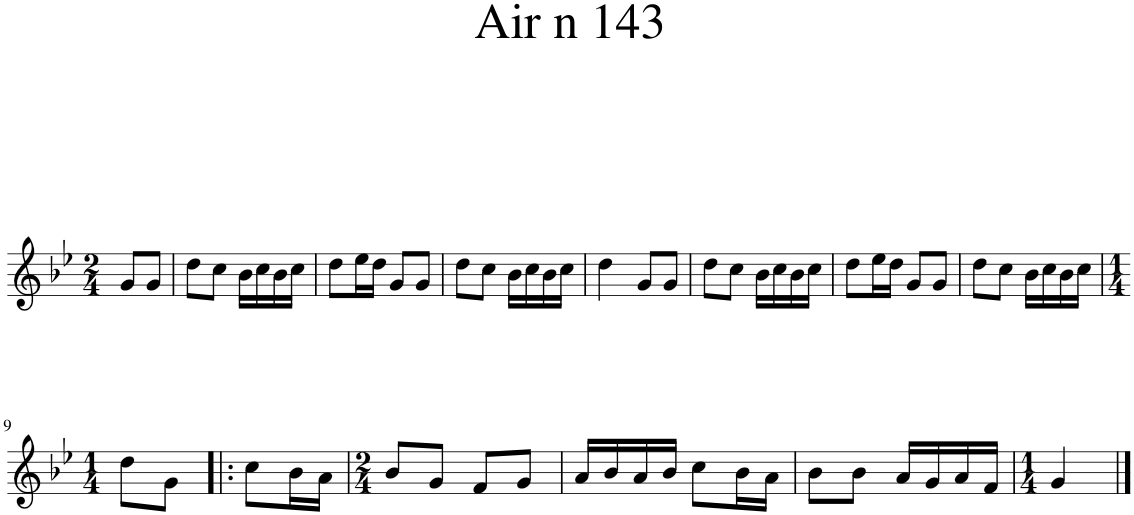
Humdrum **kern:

**kern
*part1
*staff1
*I"Piano
*I'Pno.
*clefG2
*k[b-e-]
*M2/4
=1
8g/L
8g/J
=2
8dd\L
8cc\J
16b-\LL
16cc\
16b-\
16cc\JJ
=3
8dd\L
16ee-\L
16dd\JJ
8g/L
8g/J
=4
8dd\L
8cc\J
16b-\LL
16cc\
16b-\
16cc\JJ
=5
4dd\
8g/L
8g/J
=6
8dd\L
8cc\J
16b-\LL
16cc\
16b-\
16cc\JJ
=7
8dd\L
16ee-\L
16dd\JJ
8g/L
8g/J
=8
8dd\L
8cc\J
16b-\LL
16cc\
16b-\
16cc\JJ
!!LO:LB:g=z
=9
*M1/4
8dd\L
8g\J
=10!|:
8cc\L
16b-\L
16a\JJ
=11
*M2/4
8b-/L
8g/J
8f/L
8g/J
=12
16a/LL
16b-/
16a/
16b-/JJ
8cc\L
16b-\L
16a\JJ
=13
8b-\L
8b-\J
16a/LL
16g/
16a/
16f/JJ
=14
*M1/4
4g/
==
*-
